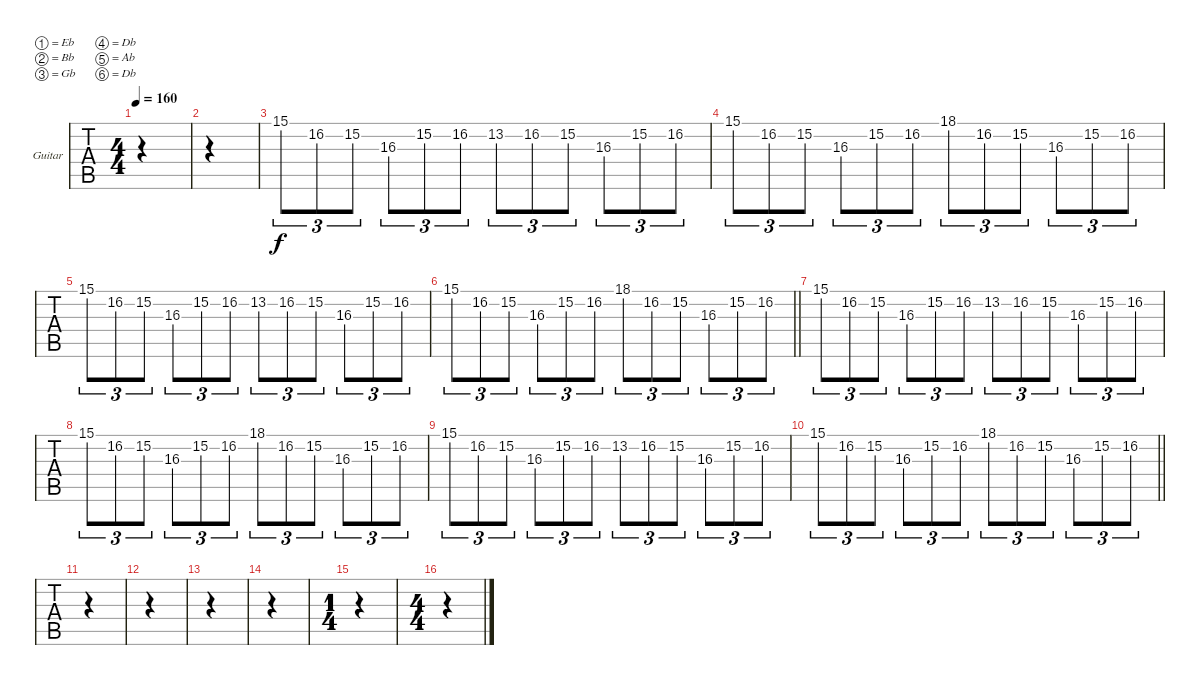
\bracketExtendMode groupsimilarinstruments
\firstSystemTrackNameOrientation horizontal
\otherSystemsTrackNameOrientation horizontal
\track ("Extra 2" "Guitar") {instrument distortionguitar}
\staff {tabs}
\tuning (Eb4 Bb3 Gb3 Db3 Ab2 Db2)
\ts (4 4)
\tempo 160
\clef g2
\ks c
|
|
15.1{acc #}.8{tu (3 2)} 16.2.8{tu (3 2)} 15.2{acc #}.8{tu (3 2)} 16.3{acc #}.8{tu (3 2)} 15.2{acc #}.8{tu (3 2)} 16.2.8{tu (3 2)} 13.2.8{tu (3 2)} 16.2.8{tu (3 2)} 15.2{acc #}.8{tu (3 2)} 16.3{acc #}.8{tu (3 2)} 15.2{acc #}.8{tu (3 2)} 16.2.8{tu (3 2)} |
15.1{acc #}.8{tu (3 2)} 16.2.8{tu (3 2)} 15.2{acc #}.8{tu (3 2)} 16.3{acc #}.8{tu (3 2)} 15.2{acc #}.8{tu (3 2)} 16.2.8{tu (3 2)} 18.1.8{tu (3 2)} 16.2.8{tu (3 2)} 15.2{acc #}.8{tu (3 2)} 16.3{acc #}.8{tu (3 2)} 15.2{acc #}.8{tu (3 2)} 16.2.8{tu (3 2)} |
15.1{acc #}.8{tu (3 2)} 16.2.8{tu (3 2)} 15.2{acc #}.8{tu (3 2)} 16.3{acc #}.8{tu (3 2)} 15.2{acc #}.8{tu (3 2)} 16.2.8{tu (3 2)} 13.2.8{tu (3 2)} 16.2.8{tu (3 2)} 15.2{acc #}.8{tu (3 2)} 16.3{acc #}.8{tu (3 2)} 15.2{acc #}.8{tu (3 2)} 16.2.8{tu (3 2)} |
\barLineRight lightlight
15.1{acc #}.8{tu (3 2)} 16.2.8{tu (3 2)} 15.2{acc #}.8{tu (3 2)} 16.3{acc #}.8{tu (3 2)} 15.2{acc #}.8{tu (3 2)} 16.2.8{tu (3 2)} 18.1.8{tu (3 2)} 16.2.8{tu (3 2)} 15.2{acc #}.8{tu (3 2)} 16.3{acc #}.8{tu (3 2)} 15.2{acc #}.8{tu (3 2)} 16.2.8{tu (3 2)} |
15.1{acc #}.8{tu (3 2)} 16.2.8{tu (3 2)} 15.2{acc #}.8{tu (3 2)} 16.3{acc #}.8{tu (3 2)} 15.2{acc #}.8{tu (3 2)} 16.2.8{tu (3 2)} 13.2.8{tu (3 2)} 16.2.8{tu (3 2)} 15.2{acc #}.8{tu (3 2)} 16.3{acc #}.8{tu (3 2)} 15.2{acc #}.8{tu (3 2)} 16.2.8{tu (3 2)} |
15.1{acc #}.8{tu (3 2)} 16.2.8{tu (3 2)} 15.2{acc #}.8{tu (3 2)} 16.3{acc #}.8{tu (3 2)} 15.2{acc #}.8{tu (3 2)} 16.2.8{tu (3 2)} 18.1.8{tu (3 2)} 16.2.8{tu (3 2)} 15.2{acc #}.8{tu (3 2)} 16.3{acc #}.8{tu (3 2)} 15.2{acc #}.8{tu (3 2)} 16.2.8{tu (3 2)} |
15.1{acc #}.8{tu (3 2)} 16.2.8{tu (3 2)} 15.2{acc #}.8{tu (3 2)} 16.3{acc #}.8{tu (3 2)} 15.2{acc #}.8{tu (3 2)} 16.2.8{tu (3 2)} 13.2.8{tu (3 2)} 16.2.8{tu (3 2)} 15.2{acc #}.8{tu (3 2)} 16.3{acc #}.8{tu (3 2)} 15.2{acc #}.8{tu (3 2)} 16.2.8{tu (3 2)} |
\barLineRight lightlight
15.1{acc #}.8{tu (3 2)} 16.2.8{tu (3 2)} 15.2{acc #}.8{tu (3 2)} 16.3{acc #}.8{tu (3 2)} 15.2{acc #}.8{tu (3 2)} 16.2.8{tu (3 2)} 18.1.8{tu (3 2)} 16.2.8{tu (3 2)} 15.2{acc #}.8{tu (3 2)} 16.3{acc #}.8{tu (3 2)} 15.2{acc #}.8{tu (3 2)} 16.2.8{tu (3 2)} |
|
|
|
|
\ts (1 4)
\beaming (8 2)
|
\ts (4 4)
\beaming (8 2 2 2 2)
